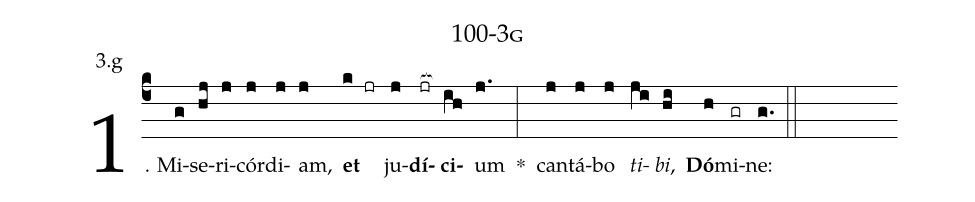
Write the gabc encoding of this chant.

name: 100-3g;
annotation: 3.g;
%%
(c4)1. Mi(g)se(hj)ri(j)cór(j)di(j)am,(j) <b>et</b>(k jr) ju(j)<b>dí</b>(jr[ocb:1{])<b>ci</b>(ih[ocb:0}])um(j.) *(:) can(j)tá(j)bo(j) <i>ti</i>(ji)<i>bi</i>,(hi) <b>Dó</b>(h)mi(gr)ne:(g.) (::)
